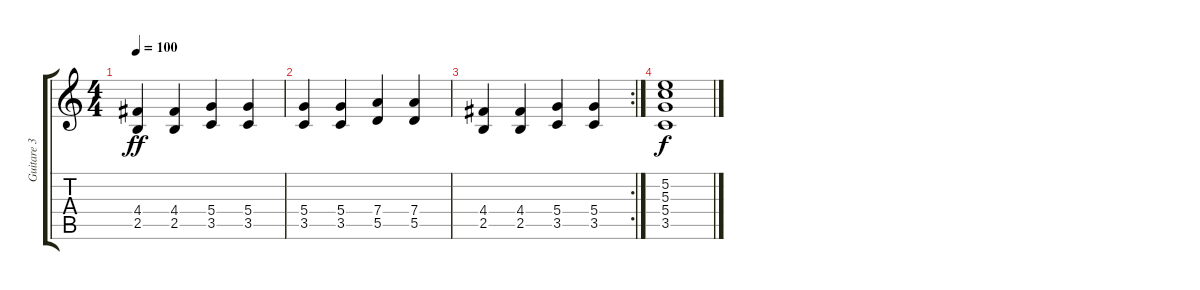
\track ("Guitare 3" "Guitare 3") {instrument distortionguitar}
\staff {score tabs}
\tuning (E4 B3 G3 D3 A2 E2) {hide}
\ts (4 4)
\tempo 100
\clef g2
\ks c
(4.4 2.5).4{dy ff} (4.4 2.5).4 (5.4 3.5).4 (5.4 3.5).4 |
(5.4 3.5).4 (5.4 3.5).4 (7.4 5.5).4 (7.4 5.5).4 |
\rc 2
(4.4 2.5).4 (4.4 2.5).4 (5.4 3.5).4 (5.4 3.5).4 |
(5.2 5.3 5.4 3.5).1{dy f}
